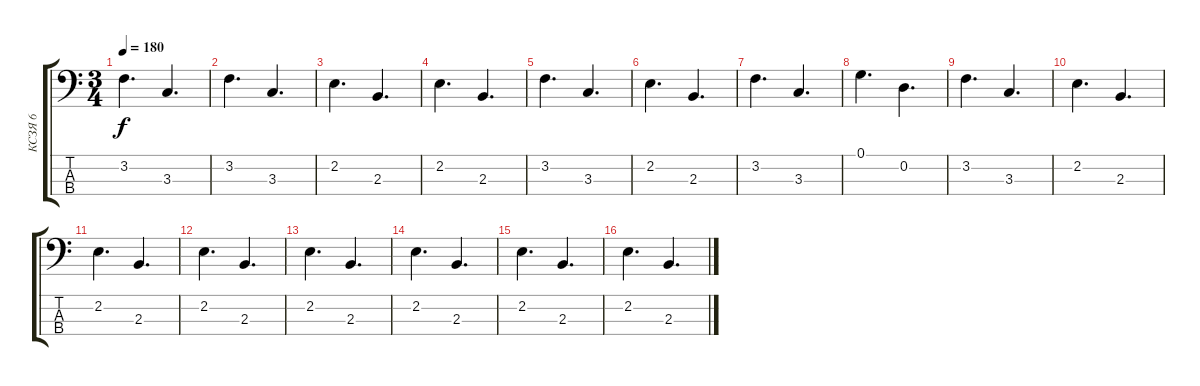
\track ("КСЗЯ 6" "КСЗЯ 6") {instrument electricbassfinger}
\staff {score tabs}
\tuning (G2 D2 A1 E1) {hide}
\ts (3 4)
\tempo 180
\clef f4
\ks c
3.2.4{d dy f} 3.3.4{d} |
3.2.4{d} 3.3.4{d} |
2.2.4{d} 2.3.4{d} |
2.2.4{d} 2.3.4{d} |
3.2.4{d} 3.3.4{d} |
2.2.4{d} 2.3.4{d} |
3.2.4{d} 3.3.4{d} |
0.1.4{d} 0.2.4{d} |
3.2.4{d} 3.3.4{d} |
2.2.4{d} 2.3.4{d} |
2.2.4{d} 2.3.4{d} |
2.2.4{d} 2.3.4{d} |
2.2.4{d} 2.3.4{d} |
2.2.4{d} 2.3.4{d} |
2.2.4{d} 2.3.4{d} |
2.2.4{d} 2.3.4{d}
